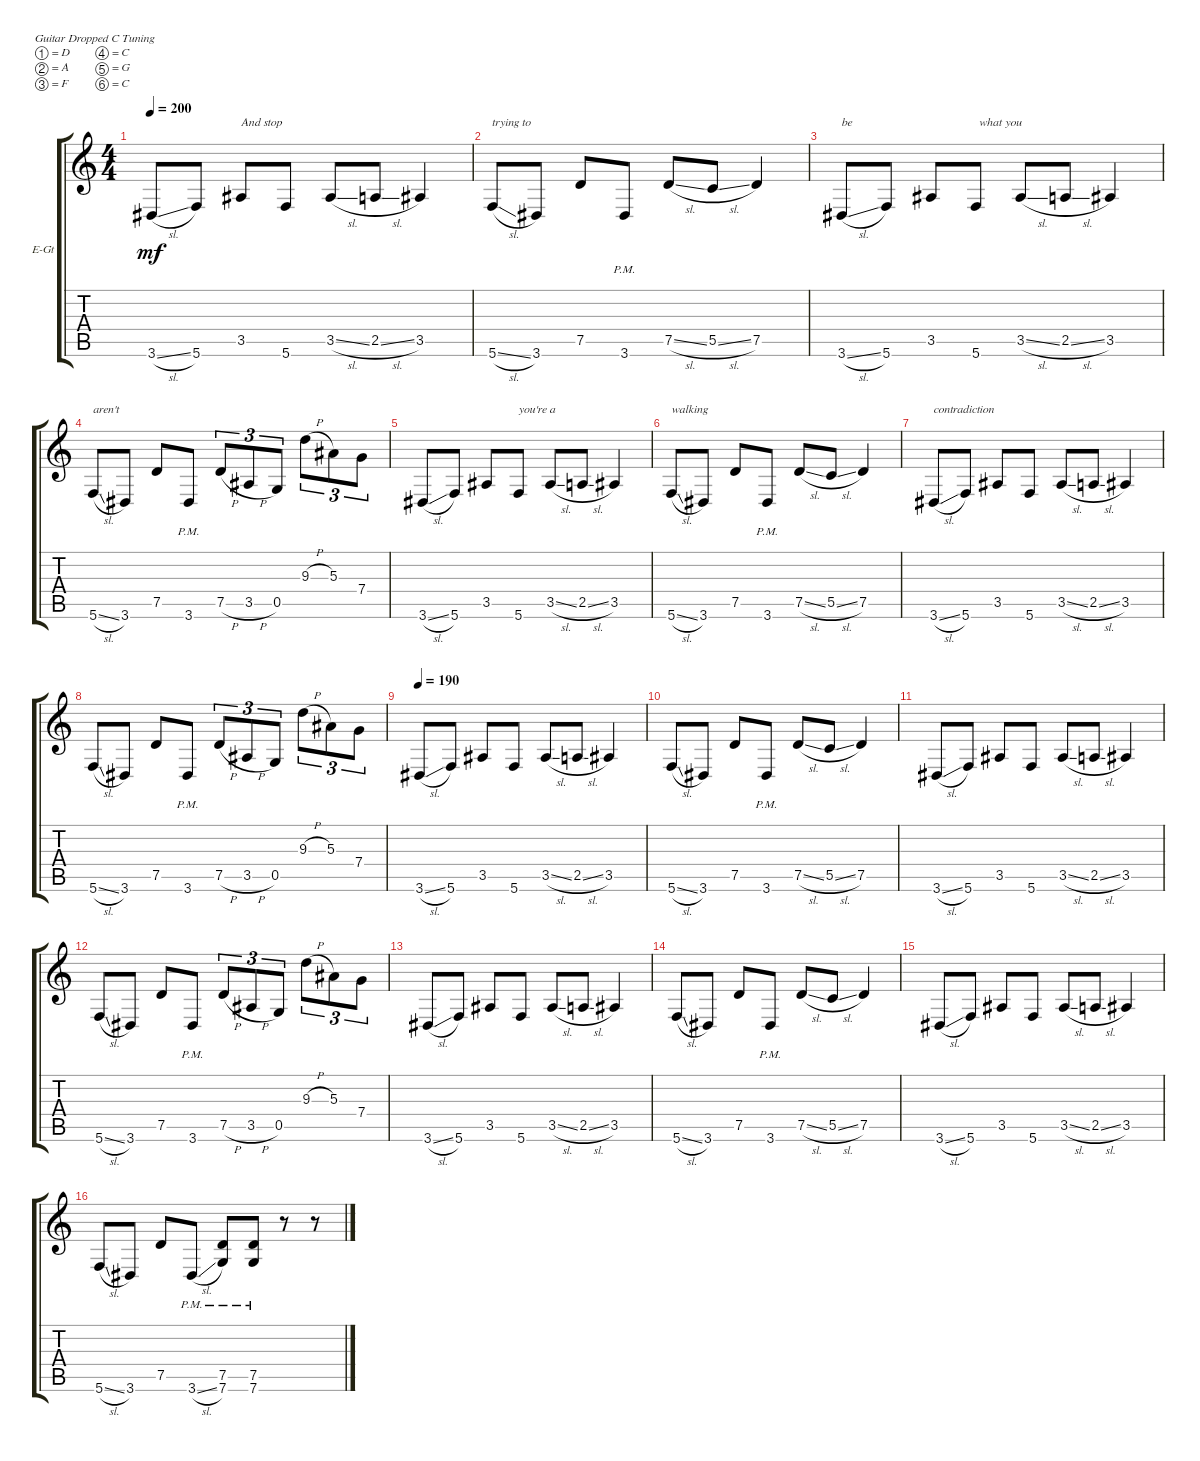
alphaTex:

\defaultSystemsLayout 4
\bracketExtendMode groupsimilarinstruments
\firstSystemTrackNameOrientation horizontal
\otherSystemsTrackNameOrientation horizontal
\track ("Gajic" "E-Gt") {instrument distortionguitar}
\staff {score tabs}
\tuning (D4 A3 F3 C3 G2 C2)
\ts (4 4)
\tempo 200
\clef g2
\ks c
3.6{sl}.8{dy mf} 5.6.8 3.5.8{txt "And stop"} 5.6.8 3.5{sl}.8 2.5{sl}.8 3.5.4 |
5.6{sl}.8{txt "trying to"} 3.6.8 7.5.8 3.6{pm}.8 7.5{sl}.8 5.5{sl}.8 7.5.4 |
3.6{sl}.8{txt "be"} 5.6.8 3.5.8 5.6.8{txt " what you"} 3.5{sl}.8 2.5{sl}.8 3.5.4 |
5.6{sl}.8{txt "aren't"} 3.6.8 7.5.8 3.6{pm}.8 7.5{h}.8{tu (3 2)} 3.5{h}.8{tu (3 2)} 0.5.8{tu (3 2)} 9.3{h}.8{tu (3 2)} 5.3.8{tu (3 2)} 7.4.8{tu (3 2)} |
3.6{sl}.8 5.6.8 3.5.8 5.6.8{txt "you're a"} 3.5{sl}.8 2.5{sl}.8 3.5.4 |
5.6{sl}.8{txt "walking"} 3.6.8 7.5.8 3.6{pm}.8 7.5{sl}.8 5.5{sl}.8 7.5.4 |
3.6{sl}.8{txt "contradiction"} 5.6.8 3.5.8 5.6.8 3.5{sl}.8 2.5{sl}.8 3.5.4 |
5.6{sl}.8 3.6.8 7.5.8 3.6{pm}.8 7.5{h}.8{tu (3 2)} 3.5{h}.8{tu (3 2)} 0.5.8{tu (3 2)} 9.3{h}.8{tu (3 2)} 5.3.8{tu (3 2)} 7.4.8{tu (3 2)} |
\tempo 190
3.6{sl}.8 5.6.8 3.5.8 5.6.8 3.5{sl}.8 2.5{sl}.8 3.5.4 |
5.6{sl}.8 3.6.8 7.5.8 3.6{pm}.8 7.5{sl}.8 5.5{sl}.8 7.5.4 |
3.6{sl}.8 5.6.8 3.5.8 5.6.8 3.5{sl}.8 2.5{sl}.8 3.5.4 |
5.6{sl}.8 3.6.8 7.5.8 3.6{pm}.8 7.5{h}.8{tu (3 2)} 3.5{h}.8{tu (3 2)} 0.5.8{tu (3 2)} 9.3{h}.8{tu (3 2)} 5.3.8{tu (3 2)} 7.4.8{tu (3 2)} |
3.6{sl}.8 5.6.8 3.5.8 5.6.8 3.5{sl}.8 2.5{sl}.8 3.5.4 |
5.6{sl}.8 3.6.8 7.5.8 3.6{pm}.8 7.5{sl}.8 5.5{sl}.8 7.5.4 |
3.6{sl}.8 5.6.8 3.5.8 5.6.8 3.5{sl}.8 2.5{sl}.8 3.5.4 |
5.6{sl}.8 3.6.8 7.5.8 3.6{sl pm}.8 (7.6{pm} 7.5{pm}).8 (7.6{pm} 7.5{pm}).8 r.8 r.8
